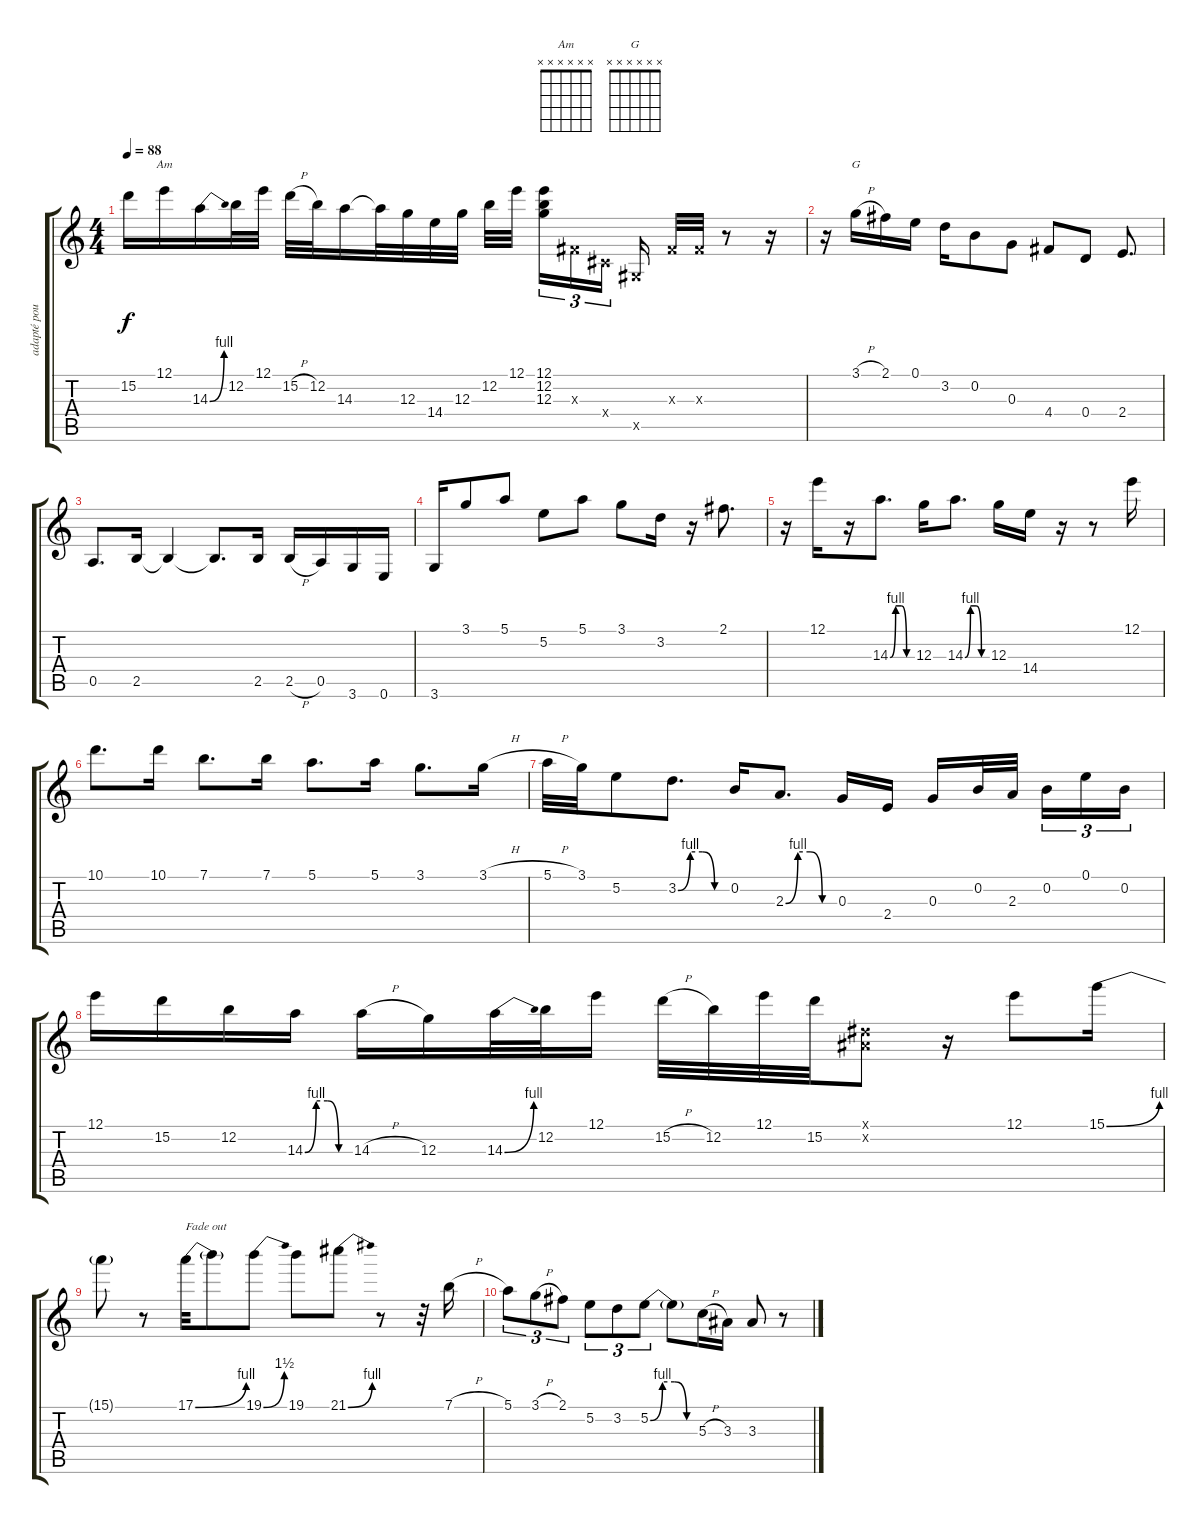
\track ("adapté pour satrat" "adapté pou") {instrument overdrivenguitar}
\staff {score tabs}
\tuning (E4 B3 G3 D3 A2 E2) {hide}
\chord ("Am" x x x x x x)
\chord ("G" x x x x x x)
\ts (4 4)
\tempo 88
\clef g2
\ks c
15.2{t}.16{dy f} 12.1.16{ch "Am"} 14.3{be (bend 0 0 60 4)}.16 12.2.32 12.1.32 15.2{h}.32 12.2.32 14.3.16 14.3{t}.32 12.3.32 14.4.32 12.3.32 12.2.32 12.1.32{beam splitsecondary} (12.1 12.2 12.3).16{tu (3 2)} -1.3{x}.16{tu (3 2)} -1.4{x}.16{tu (3 2) beam splitsecondary} -1.5{x}.16 -1.3{x}.32 -1.3{x}.32 r.8 r.16 |
r.16 3.1{h}.16{ch "G"} 2.1.16 0.1.16 3.2.16 0.2.8 0.3.8 4.4.8 0.4.8 2.4.8{d} |
0.5.8{d} 2.5.16 2.5{t}.4 2.5{t}.8{d} 2.5.16 2.5{h}.16 0.5.16 3.6.16 0.6.16 |
3.6.16 3.1.8 5.1.8 5.2.8 5.1.8 3.1.8 3.2.16 r.16 2.1.8{d} |
r.16 12.1.16 r.16 14.3{be (custom 0 0 15 4 30 4 45 0 60 0)}.8{d} 12.3.16 14.3{be (custom 0 0 15 4 30 4 45 0 60 0)}.8{d} 12.3.16 14.4.16 r.16 r.8 12.1.16 |
10.1.8{d} 10.1.16 7.1.8{d} 7.1.16 5.1.8{d} 5.1.16 3.1.8{d} 3.1{h}.16 |
5.1{h}.32 3.1.32 5.2.8 3.2{be (custom 0 0 15 4 30 4 45 0 60 0)}.8{d} 0.2.16 2.3{be (custom 0 0 15 4 30 4 45 0 60 0)}.8{d} 0.3.16 2.4.16 0.3.16 0.2.32 2.3.32{beam splitsecondary} 0.2.16{tu (3 2)} 0.1.16{tu (3 2)} 0.2.16{tu (3 2)} |
12.1.16 15.2.16 12.2.16 14.3{be (custom 0 0 15 4 30 4 45 0 60 0)}.16 14.3{h}.16 12.3.16 14.3{be (bend 0 0 60 4)}.32 12.2.32 12.1.16 15.2{h}.32 12.2.32 12.1.32 15.2.32 (-1.1{x} -1.2{x}).8 r.16 12.1.8 15.1{be (bend 0 0 60 4)}.16 |
15.1{t}.8 r.8 17.1{be (bend 0 0 60 4)}.32{txt "Fade out" volume 0} 17.1{t}.8 19.1{be (bend 0 0 60 6)}.8 19.1.8 21.1{be (bend 0 0 60 4)}.8 r.8 r.32 7.1{h}.16 |
5.1.8{tu (3 2)} 3.1{h}.8{tu (3 2)} 2.1.8{tu (3 2)} 5.2.8{tu (3 2)} 3.2.8{tu (3 2)} 5.2{be (custom 0 0 15 4 30 4 45 0 60 0)}.8{tu (3 2)} 5.2{t}.8 5.3{h}.16 3.3.16 3.3.8 r.8
